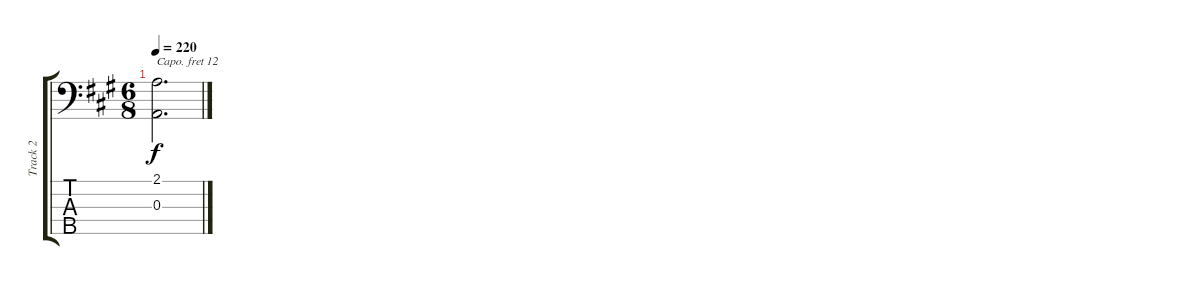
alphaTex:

\track ("Track 2" "Track 2") {instrument acousticgrandpiano}
\staff {score tabs}
\capo 12
\tuning (G2 D2 A1 E1 B0) {hide}
\ts (6 8)
\tempo 220
\clef f4
\ks a
(2.1{t} 0.3{t}).2{d dy f}
